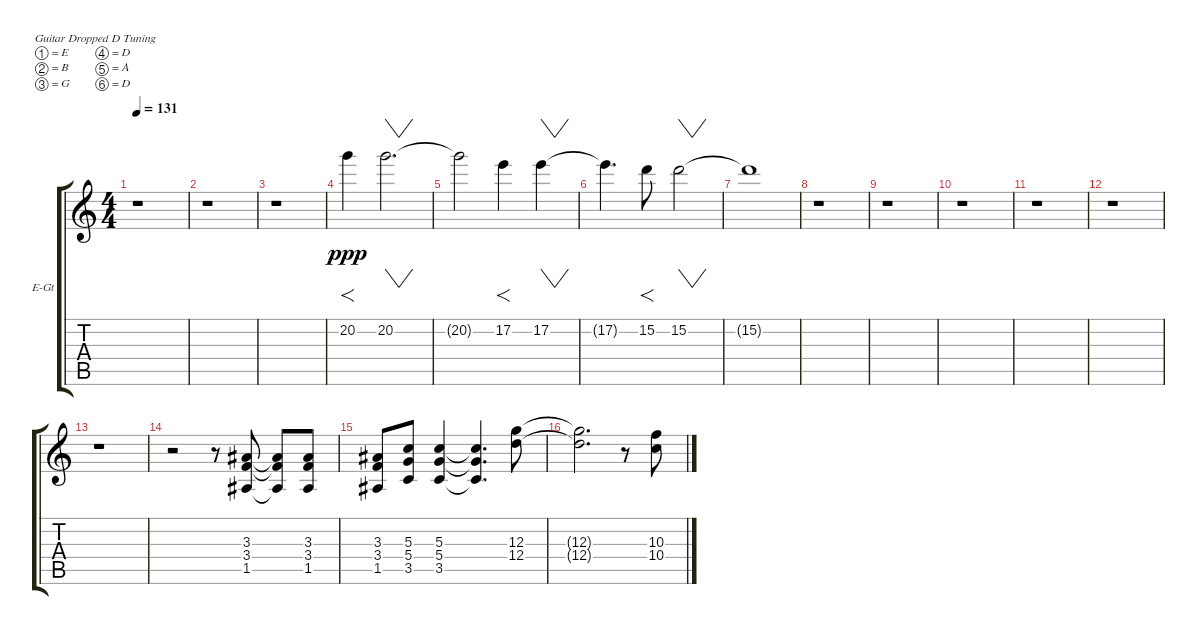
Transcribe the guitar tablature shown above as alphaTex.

\bracketExtendMode groupsimilarinstruments
\firstSystemTrackNameOrientation horizontal
\otherSystemsTrackNameOrientation horizontal
\track ("lead" "E-Gt") {instrument acousticgrandpiano}
\staff {score tabs}
\tuning (E4 B3 G3 D3 A2 D2)
\displaytranspose 12
\ts (4 4)
\tempo 131
\clef g2
\ks c
r.1{dy ppp} |
r.1 |
r.1 |
20.2.4{f} 20.2.2{vw d} |
20.2{t}.2 17.2.4{f} 17.2.4{vw} |
17.2{t}.4{d} 15.2.8{f} 15.2.2{vw} |
15.2{t}.1 |
r.1 |
r.1 |
r.1 |
r.1 |
r.1 |
r.1 |
r.2 r.8 (3.3 3.4 1.5).8 (3.3{t} 3.4{t} 1.5{t}).8 (3.3 3.4 1.5).8 |
(3.3 3.4 1.5).8 (5.3 5.4 3.5).8 (5.3 5.4 3.5).4 (5.3{t} 5.4{t} 3.5{t}).4{d} (12.3 12.4).8 |
(12.3{t} 12.4{t}).2{d} r.8 (10.3 10.4).8
